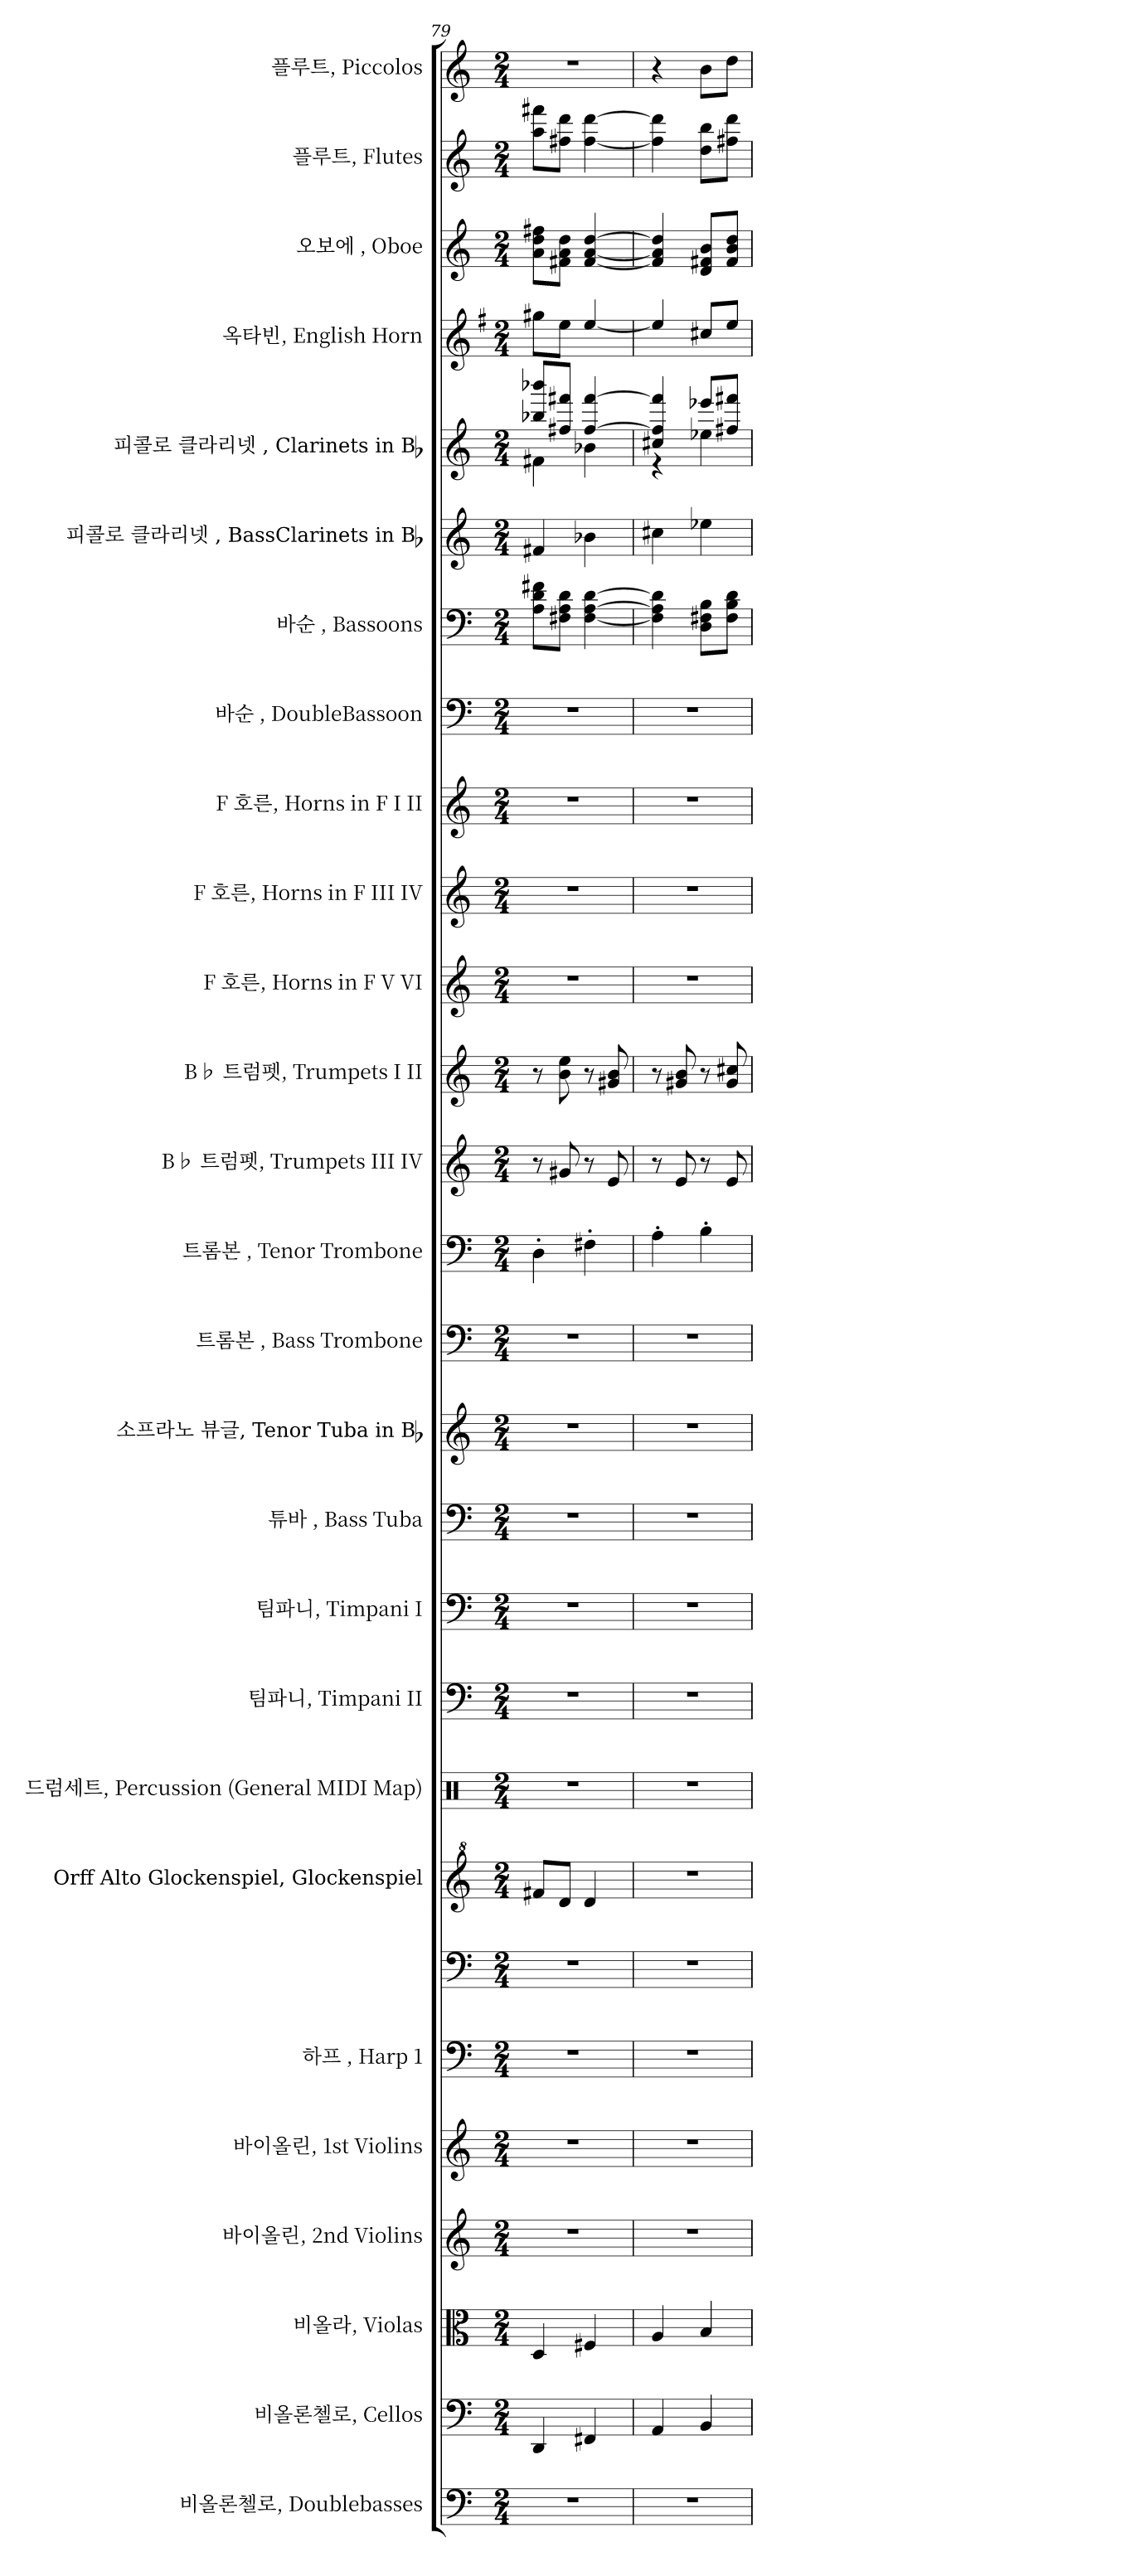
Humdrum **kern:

**kern	**kern	**kern	**kern	**kern	**kern	**kern	**kern	**kern	**kern	**kern	**kern	**kern	**kern	**kern	**kern	**kern	**kern	**kern	**kern	**kern	**kern	**kern	**kern	**kern	**kern	**kern	**kern
*part27	*part26	*part25	*part24	*part23	*part22	*part22	*part21	*part20	*part19	*part18	*part17	*part16	*part15	*part14	*part13	*part12	*part11	*part10	*part9	*part8	*part7	*part6	*part5	*part4	*part3	*part2	*part1
*staff28	*staff27	*staff26	*staff25	*staff24	*staff23	*staff22	*staff21	*staff20	*staff19	*staff18	*staff17	*staff16	*staff15	*staff14	*staff13	*staff12	*staff11	*staff10	*staff9	*staff8	*staff7	*staff6	*staff5	*staff4	*staff3	*staff2	*staff1
*I"비올론첼로, Doublebasses	*I"비올론첼로, Cellos	*I"비올라, Violas	*I"바이올린, 2nd Violins	*I"바이올린, 1st Violins	*I"하프 , Harp 1	*	*I"Orff Alto Glockenspiel, Glockenspiel	*I"드럼세트, Percussion (General MIDI Map)	*I"팀파니, Timpani II	*I"팀파니, Timpani I	*I"튜바 , Bass Tuba	*I"소프라노 뷰글, Tenor Tuba in Bb	*I"트롬본 , Bass Trombone	*I"트롬본 , Tenor Trombone	*I"B♭ 트럼펫, Trumpets III IV	*I"B♭ 트럼펫, Trumpets I II	*I"F 호른, Horns in F  V  VI	*I"F 호른, Horns in F III IV	*I"F 호른, Horns in F  I  II	*I"바순 , DoubleBassoon	*I"바순 , Bassoons	*I"피콜로 클라리넷 , BassClarinets in Bb	*I"피콜로 클라리넷 , Clarinets in Bb	*I"옥타빈, English Horn	*I"오보에 , Oboe	*I"플루트, Flutes	*I"플루트, Piccolos
*	*	*I'Vlas.	*I'Vlns.	*I'Vlns.	*I'Hrp.	*	*I'O. A. Glk.	*	*I'Timp.	*I'Timp.	*I'Tba.	*	*I'Tbn.	*I'Tbn.	*I'B♭ Tpt.	*I'B♭ Tpt.	*I'F Hn.	*I'F Hn.	*I'F Hn.	*	*I'Bsn.	*	*	*	*I'Ob.	*I'Fl.	*
*clefF4	*clefF4	*clefC3	*clefG2	*clefG2	*clefF4	*clefF4	*clefG^2	*clefX	*clefF4	*clefF4	*clefF4	*clefG2	*clefF4	*clefF4	*clefG2	*clefG2	*clefG2	*clefG2	*clefG2	*clefF4	*clefF4	*clefG2	*clefG2	*clefG2	*clefG2	*clefG2	*clefG2
*	*	*	*	*	*	*	*	*	*	*	*	*	*	*	*ITrd1c2	*ITrd1c2	*ITrd4c7	*ITrd4c7	*ITrd4c7	*	*	*ITrd-5c-8	*ITrd-5c-8	*ITrd4c7	*	*	*
*k[]	*k[]	*k[]	*k[]	*k[]	*k[]	*k[]	*k[]	*k[]	*k[]	*k[]	*k[]	*k[]	*k[]	*k[]	*k[b-e-]	*k[b-e-]	*k[b-]	*k[b-]	*k[b-]	*k[]	*k[]	*k[b-e-a-d-]	*k[b-e-a-d-]	*k[]	*k[]	*k[]	*k[]
*M2/4	*M2/4	*M2/4	*M2/4	*M2/4	*M2/4	*M2/4	*M2/4	*M2/4	*M2/4	*M2/4	*M2/4	*M2/4	*M2/4	*M2/4	*M2/4	*M2/4	*M2/4	*M2/4	*M2/4	*M2/4	*M2/4	*M2/4	*M2/4	*M2/4	*M2/4	*M2/4	*M2/4
=79	=79	=79	=79	=79	=79	=79	=79	=79	=79	=79	=79	=79	=79	=79	=79	=79	=79	=79	=79	=79	=79	=79	=79	=79	=79	=79	=79
*	*	*	*	*	*	*	*	*	*	*	*	*	*	*	*	*	*	*	*	*	*	*	*^	*	*	*	*
2r	4DD/	4D/	2r	2r	2r	2r	8ff#X/L	2r	2r	2r	2r	2r	2r	4D'\	8r	8r	2r	2r	2r	2r	8A\ 8d\ 8f#X\L	4ddn/	8ggg-X/ 8gggg-X/L	4ddn\	8cc#X\L	8a\ 8dd\ 8ff#X\L	8aa\ 8fff#X\L	2r
.	.	.	.	.	.	.	8dd/J	.	.	.	.	.	.	.	8f#X/	8a\ 8dd\	.	.	.	.	8F#X\ 8A\ 8d\J	.	8dddn/ 8ddddn/J	.	8a\J	8f#X\ 8a\ 8dd\J	8ff#X\ 8ddd\J	.
.	4FF#X/	4F#X/	.	.	.	.	4dd/	.	.	.	.	.	.	4F#X'\	8r	8r	.	.	.	.	[4F#\ [4A\ [4d\	4gg-X\	[4ddd/ [4dddd/	4gg-X\	[4a/	[4f#/ [4a/ [4dd/	[4ff#\ [4ddd\	.
.	.	.	.	.	.	.	.	.	.	.	.	.	.	.	8d/	8f#X/ 8a/	.	.	.	.	.	.	.	.	.	.	.	.
=80	=80	=80	=80	=80	=80	=80	=80	=80	=80	=80	=80	=80	=80	=80	=80	=80	=80	=80	=80	=80	=80	=80	=80	=80	=80	=80	=80	=80
2r	4AA/	4A/	2r	2r	2r	2r	2r	2r	2r	2r	2r	2r	2r	4A'\	8r	8r	2r	2r	2r	2r	4F#\] 4A\] 4d\]	4aan\	4aan/ 4ddd/] 4dddd/]	4r	4a/]	4f#/] 4a/] 4dd/]	4ff#\] 4ddd\]	4r
.	.	.	.	.	.	.	.	.	.	.	.	.	.	.	8d/	8f#X/ 8a/	.	.	.	.	.	.	.	.	.	.	.	.
.	4BB/	4B/	.	.	.	.	.	.	.	.	.	.	.	4B'\	8r	8r	.	.	.	.	8D\ 8F#X\ 8B\L	4ccc-X\	8cccc-X/L	4ccc-X\	8f#X/L	8d/ 8f#X/ 8b/L	8dd\ 8bb\L	8b\L
.	.	.	.	.	.	.	.	.	.	.	.	.	.	.	8d/	8f#/ 8bn/	.	.	.	.	8F#\ 8B\ 8d\J	.	8dddn/ 8ddddn/J	.	8a/J	8f#/ 8b/ 8dd/J	8ff#X\ 8ddd\J	8dd\J
*	*	*	*	*	*	*	*	*	*	*	*	*	*	*	*	*	*	*	*	*	*	*	*v	*v	*	*	*	*
=	=	=	=	=	=	=	=	=	=	=	=	=	=	=	=	=	=	=	=	=	=	=	=	=	=	=	=
*-	*-	*-	*-	*-	*-	*-	*-	*-	*-	*-	*-	*-	*-	*-	*-	*-	*-	*-	*-	*-	*-	*-	*-	*-	*-	*-	*-
